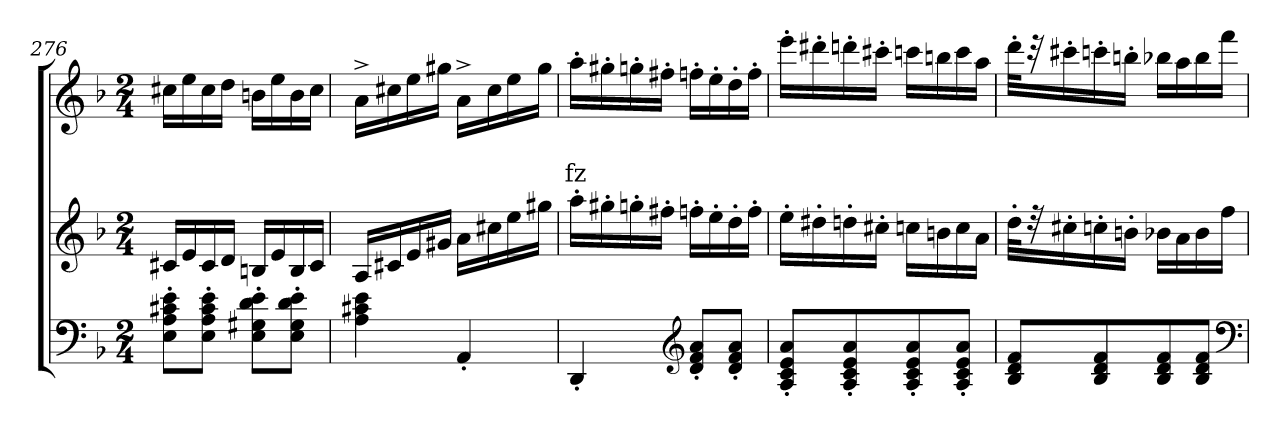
**kern	**kern	**kern	**text	**text
*part3	*part2	*part1	*part1	*part1
*staff3	*staff2	*staff1	*staff1	*staff1
*clefF4	*clefG2	*clefG2	*	*
*k[b-]	*k[b-]	*k[b-]	*	*
*M2/4	*M2/4	*M2/4	*	*
=276	=276	=276	=276	=276
8e'> 8c#X'> 8A'> 8E'>L	16c#XLL	16cc#XLL	.	.
.	16e	16ee	.	.
8e'> 8c#'> 8A'> 8E'>J	16c#	16cc#	.	.
.	16dJJ	16ddJJ	.	.
8e'> 8d'> 8G#X'> 8E'>L	16BnLL	16bnLL	.	.
.	16e	16ee	.	.
8e'> 8d'> 8G#'> 8E'>J	16B	16b	.	.
.	16c#JJ	16cc#JJ	.	.
=277	=277	=277	=277	=277
4e 4c#X 4A	16ALL	16a^>LL	.	.
.	16c#X	16cc#X	.	.
.	16e	16ee	.	.
.	16g#XJJ	16gg#XJJ	.	.
4AA'>	16aLL	16a^>LL	.	.
.	16cc#	16cc#	.	.
.	16ee	16ee	.	.
.	16gg#JJ	16gg#JJ	.	.
=278	=278	=278	=278	=278
4DD'>	16aa'>LL	16aa'>LL	.	fz
.	16gg#X'>	16gg#X'>	.	.
.	16ggn'>	16ggn'>	.	.
.	16ff#X'>JJ	16ff#X'>JJ	.	.
*clefG2	*	*	*	*
8a'> 8f'> 8d'>L	16ffn'>LL	16ffn'>LL	.	.
.	16ee'>	16ee'>	.	.
8a'> 8f'> 8d'>J	16dd'>	16dd'>	.	.
.	16ff'>JJ	16ff'>JJ	.	.
=279	=279	=279	=279	=279
8a'> 8e'> 8c'> 8A'>L	16ee'>LL	16eee'>LL	.	.
.	16dd#X'>	16ddd#X'>	.	.
8a'> 8e'> 8c'> 8A'>	16ddn'>	16dddn'>	.	.
.	16cc#X'>JJ	16ccc#X'>JJ	.	.
8a'> 8e'> 8c'> 8A'>	16ccnLL	16cccnLL	.	.
.	16bn	16bbn	.	.
8a'> 8e'> 8c'> 8A'>J	16cc	16ccc	.	.
.	16aJJ	16aaJJ	.	.
=280	=280	=280	=280	=280
8f 8d 8B-L	32dd'>KLL	32ddd'>KLL	.	.
.	32r	32r	.	.
.	16cc#X'>	16ccc#X'>	.	.
8f 8d 8B-	16ccn'>	16cccn'>	.	.
.	16bn'>JJ	16bbn'>JJ	.	.
8f 8d 8B-	16b-XLL	16bb-XLL	.	.
.	16a	16aa	.	.
8f 8d 8B-J	16b-	16bb-	.	.
.	16ffJJ	16fffJJ	.	.
*clefF4	*	*	*	*
=	=	=	=	=
*-	*-	*-	*-	*-
